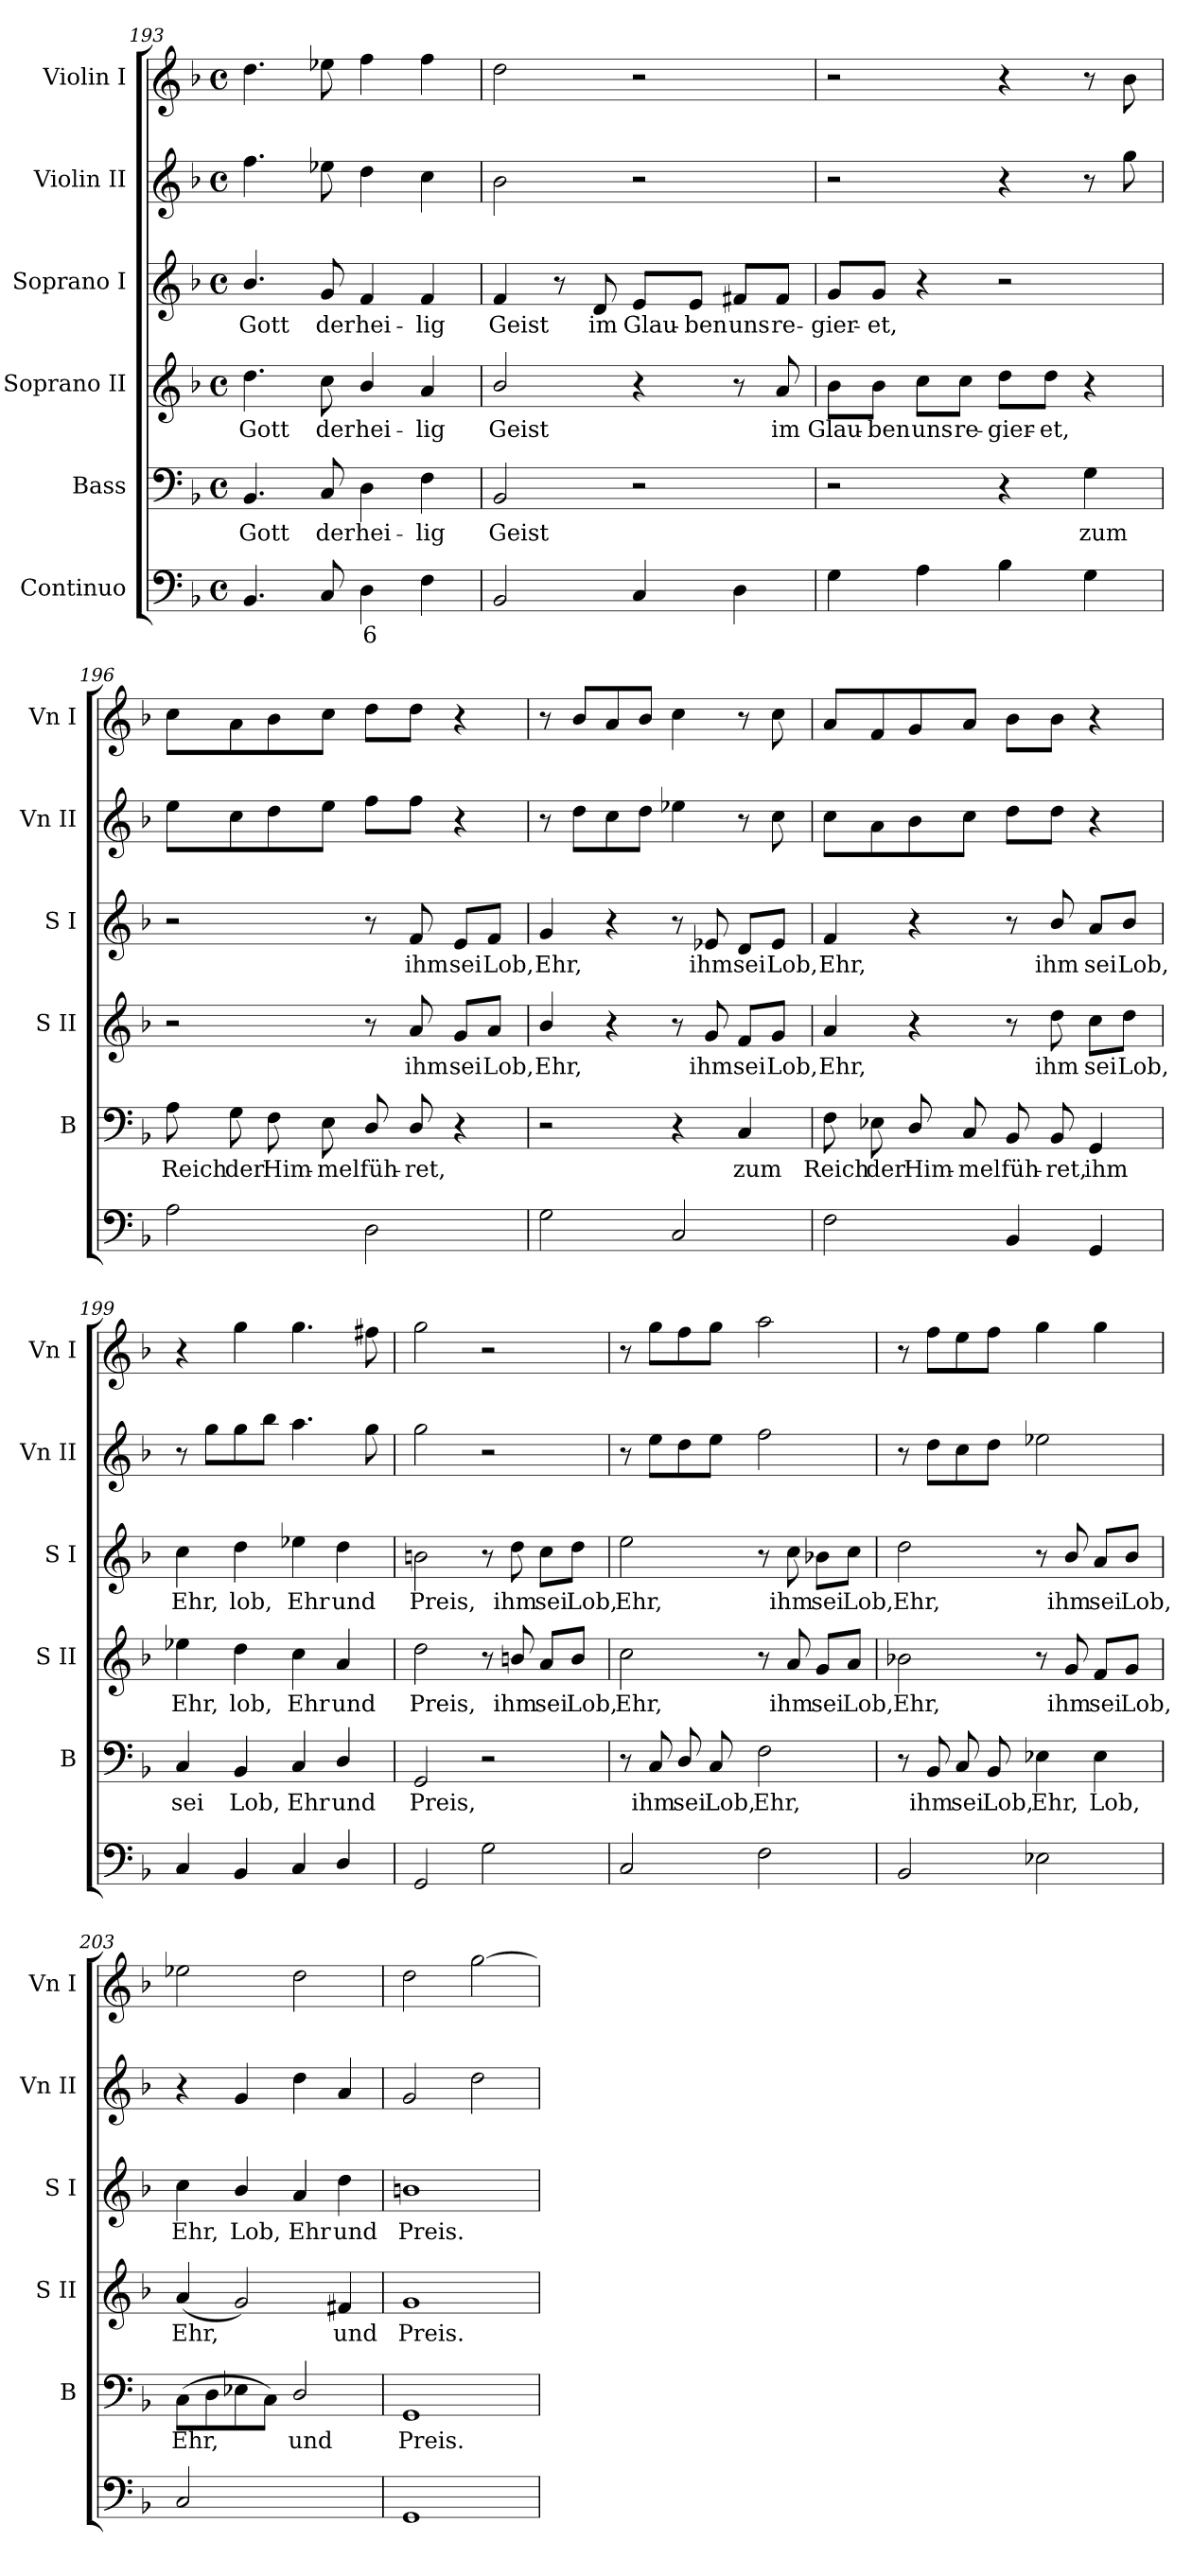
**kern	**text	**kern	**text	**kern	**text	**kern	**text	**kern	**kern
*part6	*part6	*part5	*part5	*part4	*part4	*part3	*part3	*part2	*part1
*staff6	*staff6	*staff5	*staff5	*staff4	*staff4	*staff3	*staff3	*staff2	*staff1
*I"Continuo	*	*I"Bass	*	*I"Soprano II	*	*I"Soprano I	*	*I"Violin II	*I"Violin I
*	*	*I'B	*	*I'S II	*	*I'S I	*	*I'Vn II	*I'Vn I
!!LO:LB:g=z
*clefF4	*	*clefF4	*	*clefG2	*	*clefG2	*	*clefG2	*clefG2
*k[b-]	*	*k[b-]	*	*k[b-]	*	*k[b-]	*	*k[b-]	*k[b-]
*F:	*	*F:	*	*F:	*	*F:	*	*F:	*F:
*M4/4	*	*M4/4	*	*M4/4	*	*M4/4	*	*M4/4	*M4/4
*met(c)	*	*met(c)	*	*met(c)	*	*met(c)	*	*met(c)	*met(c)
=193	=193	=193	=193	=193	=193	=193	=193	=193	=193
!	!	!	!LO:LY:b	!	!LO:LY:b	!	!LO:LY:b	!	!
4.BB-	.	4.BB-	Gott	4.dd	Gott	4.b-/	Gott	4.ff	4.dd
!	!	!	!LO:LY:b	!	!LO:LY:b	!	!LO:LY:b	!	!
8C	.	8C	der	8cc	der	8g	der	8ee-X	8ee-X
!	!LO:LY:b	!	!LO:LY:b	!	!LO:LY:b	!	!LO:LY:b	!	!
4D	6	4D	hei-	4b-/	hei-	4f	hei-	4dd	4ff
!	!	!	!LO:LY:b	!	!LO:LY:b	!	!LO:LY:b	!	!
4F	.	4F	-lig	4a	-lig	4f	-lig	4cc	4ff
=194	=194	=194	=194	=194	=194	=194	=194	=194	=194
!	!	!	!LO:LY:b	!	!LO:LY:b	!	!LO:LY:b	!	!
2BB-	.	2BB-	Geist	2b-/	Geist	4f	Geist	2b-	2dd
.	.	.	.	.	.	8r	.	.	.
!	!	!	!	!	!	!	!LO:LY:b	!	!
.	.	.	.	.	.	8d	im	.	.
!	!	!	!	!	!	!	!LO:LY:b	!	!
4C	.	2r	.	4r	.	8e/L	Glau-	2r	2r
!	!	!	!	!	!	!	!LO:LY:b	!	!
.	.	.	.	.	.	8e/J	-ben	.	.
!	!	!	!	!	!	!	!LO:LY:b	!	!
4D	.	.	.	8r	.	8f#X/L	uns	.	.
!	!	!	!	!	!LO:LY:b	!	!LO:LY:b	!	!
.	.	.	.	8a	im	8f#/J	re-	.	.
=195	=195	=195	=195	=195	=195	=195	=195	=195	=195
!	!	!	!	!	!LO:LY:b	!	!LO:LY:b	!	!
4G	.	2r	.	8b-\L	Glau-	8g/L	-gier-	2r	2r
!	!	!	!	!	!LO:LY:b	!	!LO:LY:b	!	!
.	.	.	.	8b-\J	-ben	8g/J	-et,	.	.
!	!	!	!	!	!LO:LY:b	!	!	!	!
4A	.	.	.	8cc\L	uns	4r	.	.	.
!	!	!	!	!	!LO:LY:b	!	!	!	!
.	.	.	.	8cc\J	re-	.	.	.	.
!	!	!	!	!	!LO:LY:b	!	!	!	!
4B-	.	4r	.	8dd\L	-gier-	2r	.	4r	4r
!	!	!	!	!	!LO:LY:b	!	!	!	!
.	.	.	.	8dd\J	-et,	.	.	.	.
!	!	!	!LO:LY:b	!	!	!	!	!	!
4G	.	4G	zum	4r	.	.	.	8r	8r
.	.	.	.	.	.	.	.	8gg	8b-
!!LO:LB:g=z
=196	=196	=196	=196	=196	=196	=196	=196	=196	=196
!	!	!	!LO:LY:b	!	!	!	!	!	!
2A	.	8A	Reich	2r	.	2r	.	8eeL	8ccL
!	!	!	!LO:LY:b	!	!	!	!	!	!
.	.	8G	der	.	.	.	.	8cc	8a
!	!	!	!LO:LY:b	!	!	!	!	!	!
.	.	8F	Him-	.	.	.	.	8dd	8b-
!	!	!	!LO:LY:b	!	!	!	!	!	!
.	.	8E	-mel	.	.	.	.	8eeJ	8ccJ
!	!	!	!LO:LY:b	!	!	!	!	!	!
2D	.	8D/	füh-	8r	.	8r	.	8ffL	8ddL
!	!	!	!LO:LY:b	!	!LO:LY:b	!	!LO:LY:b	!	!
.	.	8D/	-ret,	8a	ihm	8f	ihm	8ffJ	8ddJ
!	!	!	!	!	!LO:LY:b	!	!LO:LY:b	!	!
.	.	4r	.	8g/L	sei	8e/L	sei	4r	4r
!	!	!	!	!	!LO:LY:b	!	!LO:LY:b	!	!
.	.	.	.	8a/J	Lob,	8f/J	Lob,	.	.
=197	=197	=197	=197	=197	=197	=197	=197	=197	=197
!	!	!	!	!	!LO:LY:b	!	!LO:LY:b	!	!
2G	.	2r	.	4b-/	Ehr,	4g	Ehr,	8r	8r
.	.	.	.	.	.	.	.	8ddL	8b-L
.	.	.	.	4r	.	4r	.	8cc	8a
.	.	.	.	.	.	.	.	8ddJ	8b-J
2C	.	4r	.	8r	.	8r	.	4ee-X	4cc
!	!	!	!	!	!LO:LY:b	!	!LO:LY:b	!	!
.	.	.	.	8g	ihm	8e-X	ihm	.	.
!	!	!	!LO:LY:b	!	!LO:LY:b	!	!LO:LY:b	!	!
.	.	4C	zum	8f/L	sei	8d/L	sei	8r	8r
!	!	!	!	!	!LO:LY:b	!	!LO:LY:b	!	!
.	.	.	.	8g/J	Lob,	8e-/J	Lob,	8cc	8cc
=198	=198	=198	=198	=198	=198	=198	=198	=198	=198
!	!	!	!LO:LY:b	!	!LO:LY:b	!	!LO:LY:b	!	!
2F	.	8F	Reich	4a	Ehr,	4f	Ehr,	8ccL	8aL
!	!	!	!LO:LY:b	!	!	!	!	!	!
.	.	8E-X	der	.	.	.	.	8a	8f
!	!	!	!LO:LY:b	!	!	!	!	!	!
.	.	8D/	Him-	4r	.	4r	.	8b-	8g
!	!	!	!LO:LY:b	!	!	!	!	!	!
.	.	8C	-mel	.	.	.	.	8ccJ	8aJ
!	!	!	!LO:LY:b	!	!	!	!	!	!
4BB-	.	8BB-	füh-	8r	.	8r	.	8ddL	8b-L
!	!	!	!LO:LY:b	!	!LO:LY:b	!	!LO:LY:b	!	!
.	.	8BB-	-ret,	8dd	ihm	8b-/	ihm	8ddJ	8b-J
!	!	!	!LO:LY:b	!	!LO:LY:b	!	!LO:LY:b	!	!
4GG	.	4GG	ihm	8cc\L	sei	8a/L	sei	4r	4r
!	!	!	!	!	!LO:LY:b	!	!LO:LY:b	!	!
.	.	.	.	8dd\J	Lob,	8b-/J	Lob,	.	.
!!LO:LB:g=z
=199	=199	=199	=199	=199	=199	=199	=199	=199	=199
!	!	!	!LO:LY:b	!	!LO:LY:b	!	!LO:LY:b	!	!
4C	.	4C	sei	4ee-X	Ehr,	4cc	Ehr,	8r	4r
.	.	.	.	.	.	.	.	8ggL	.
!	!	!	!LO:LY:b	!	!LO:LY:b	!	!LO:LY:b	!	!
4BB-	.	4BB-	Lob,	4dd	lob,	4dd	lob,	8gg	4gg
.	.	.	.	.	.	.	.	8bb-J	.
!	!	!	!LO:LY:b	!	!LO:LY:b	!	!LO:LY:b	!	!
4C	.	4C	Ehr	4cc	Ehr	4ee-X	Ehr	4.aa	4.gg
!	!	!	!LO:LY:b	!	!LO:LY:b	!	!LO:LY:b	!	!
4D/	.	4D/	und	4a	und	4dd	und	.	.
.	.	.	.	.	.	.	.	8gg	8ff#X
=200	=200	=200	=200	=200	=200	=200	=200	=200	=200
!	!	!	!LO:LY:b	!	!LO:LY:b	!	!LO:LY:b	!	!
2GG	.	2GG	Preis,	2dd	Preis,	2bn	Preis,	2gg	2gg
2G	.	2r	.	8r	.	8r	.	2r	2r
!	!	!	!	!	!LO:LY:b	!	!LO:LY:b	!	!
.	.	.	.	8bn/	ihm	8dd	ihm	.	.
!	!	!	!	!	!LO:LY:b	!	!LO:LY:b	!	!
.	.	.	.	8a/L	sei	8cc\L	sei	.	.
!	!	!	!	!	!LO:LY:b	!	!LO:LY:b	!	!
.	.	.	.	8b/J	Lob,	8dd\J	Lob,	.	.
=201	=201	=201	=201	=201	=201	=201	=201	=201	=201
!	!	!	!	!	!LO:LY:b	!	!LO:LY:b	!	!
2C	.	8r	.	2cc	Ehr,	2ee	Ehr,	8r	8r
!	!	!	!LO:LY:b	!	!	!	!	!	!
.	.	8C	ihm	.	.	.	.	8eeL	8ggL
!	!	!	!LO:LY:b	!	!	!	!	!	!
.	.	8D/	sei	.	.	.	.	8dd	8ff
!	!	!	!LO:LY:b	!	!	!	!	!	!
.	.	8C	Lob,	.	.	.	.	8eeJ	8ggJ
!	!	!	!LO:LY:b	!	!	!	!	!	!
2F	.	2F	Ehr,	8r	.	8r	.	2ff	2aa
!	!	!	!	!	!LO:LY:b	!	!LO:LY:b	!	!
.	.	.	.	8a	ihm	8cc	ihm	.	.
!	!	!	!	!	!LO:LY:b	!	!LO:LY:b	!	!
.	.	.	.	8g/L	sei	8b-X\L	sei	.	.
!	!	!	!	!	!LO:LY:b	!	!LO:LY:b	!	!
.	.	.	.	8a/J	Lob,	8cc\J	Lob,	.	.
!!LO:LB:g=z
=202	=202	=202	=202	=202	=202	=202	=202	=202	=202
!	!	!	!	!	!LO:LY:b	!	!LO:LY:b	!	!
2BB-	.	8r	.	2b-X	Ehr,	2dd	Ehr,	8r	8r
!	!	!	!LO:LY:b	!	!	!	!	!	!
.	.	8BB-	ihm	.	.	.	.	8ddL	8ffL
!	!	!	!LO:LY:b	!	!	!	!	!	!
.	.	8C	sei	.	.	.	.	8cc	8ee
!	!	!	!LO:LY:b	!	!	!	!	!	!
.	.	8BB-	Lob,	.	.	.	.	8ddJ	8ffJ
!	!	!	!LO:LY:b	!	!	!	!	!	!
2E-X	.	4E-X	Ehr,	8r	.	8r	.	2ee-X	4gg
!	!	!	!	!	!LO:LY:b	!	!LO:LY:b	!	!
.	.	.	.	8g	ihm	8b-/	ihm	.	.
!	!	!	!LO:LY:b	!	!LO:LY:b	!	!LO:LY:b	!	!
.	.	4E-	Lob,	8f/L	sei	8a/L	sei	.	4gg
!	!	!	!	!	!LO:LY:b	!	!LO:LY:b	!	!
.	.	.	.	8g/J	Lob,	8b-/J	Lob,	.	.
=203	=203	=203	=203	=203	=203	=203	=203	=203	=203
!	!	!	!LO:LY:b	!	!LO:LY:b	!	!LO:LY:b	!	!
2C	.	(>8CL	Ehr,	(<4a	Ehr,	4cc	Ehr,	4r	2ee-X
.	.	8D	.	.	.	.	.	.	.
!	!	!	!	!	!	!	!LO:LY:b	!	!
.	.	8E-X	.	2g)	.	4b-/	Lob,	4g	.
.	.	8CJ)	.	.	.	.	.	.	.
!	!LO:LY:b	!	!LO:LY:b	!	!	!	!LO:LY:b	!	!
[4Dyy	4	2D/	und	.	.	4a	Ehr	4dd	2dd
!	!	!	!	!	!LO:LY:b	!	!LO:LY:b	!	!
4Dyy]	.	.	.	4f#X	und	4dd	und	4a	.
=204	=204	=204	=204	=204	=204	=204	=204	=204	=204
!	!	!	!LO:LY:b	!	!LO:LY:b	!	!LO:LY:b	!	!
1GG	.	1GG	Preis.	1g	Preis.	1bn	Preis.	2g	2dd
.	.	.	.	.	.	.	.	2dd	[2gg
=	=	=	=	=	=	=	=	=	=
*-	*-	*-	*-	*-	*-	*-	*-	*-	*-
